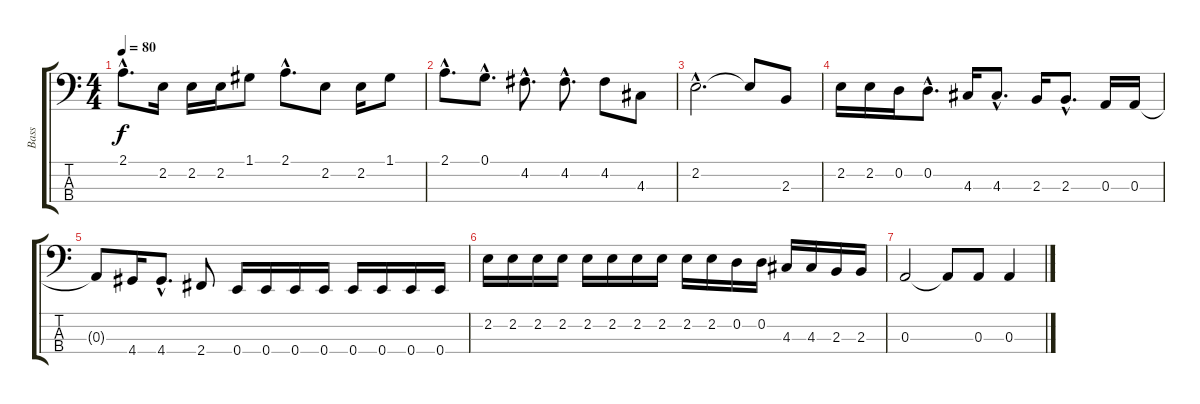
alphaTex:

\track ("Bass" "Bass") {instrument electricbassfinger}
\staff {score tabs}
\tuning (G2 D2 A1 E1) {hide}
\ts (4 4)
\tempo 80
\clef f4
\ks c
2.1{hac}.8{d dy f} 2.2.16 2.2.16 2.2.16 1.1.8 2.1{hac}.8{d} 2.2.8 2.2.16 1.1.8 |
2.1{hac}.8{d} 0.1{hac}.8{d} 4.2{hac}.8{d} 4.2{hac}.8{d} 4.2.8 4.3.8 |
2.2{hac}.2{d} 2.2{t}.8 2.3.8 |
2.2.16 2.2.16 0.2.16 0.2{hac}.8{d} 4.3.16 4.3{hac}.8{d} 2.3.16 2.3{hac}.8{d} 0.3.16 0.3.16 |
0.3{t}.8 4.4.16 4.4{hac}.8{d} 2.4.8 0.4.16 0.4.16 0.4.16 0.4.16 0.4.16 0.4.16 0.4.16 0.4.16 |
2.2.16 2.2.16 2.2.16 2.2.16 2.2.16 2.2.16 2.2.16 2.2.16 2.2.16 2.2.16 0.2.16 0.2.16 4.3.16 4.3.16 2.3.16 2.3.16 |
0.3.2 0.3{t}.8 0.3.8 0.3.4
